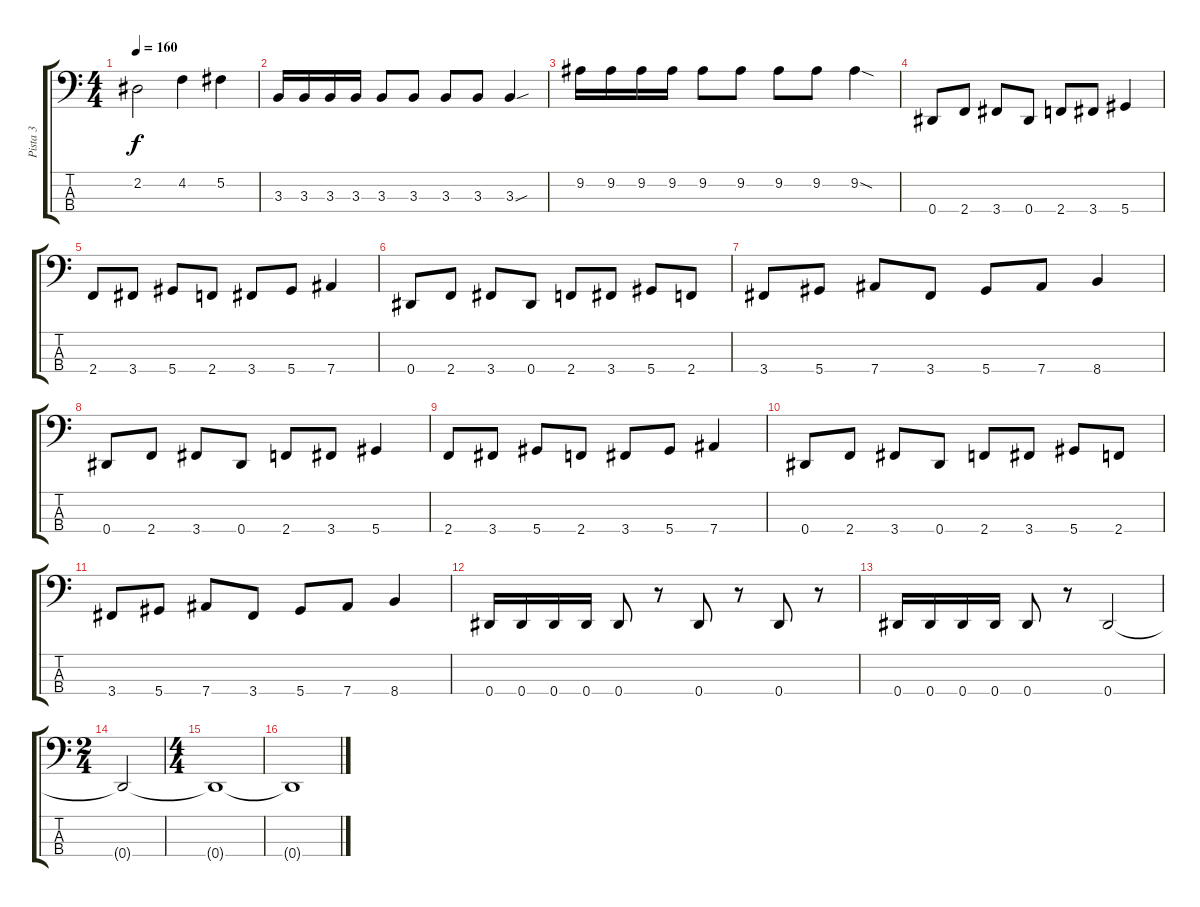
\track ("Pista 3" "Pista 3") {instrument electricbasspick}
\staff {score tabs}
\tuning (Gb2 Db2 Ab1 Eb1) {hide}
\ts (4 4)
\tempo 160
\clef f4
\ks c
2.2.2{dy f} 4.2.4 5.2.4 |
3.3.16 3.3.16 3.3.16 3.3.16 3.3.8 3.3.8 3.3.8 3.3.8 3.3{sou}.4 |
9.2.16 9.2.16 9.2.16 9.2.16 9.2.8 9.2.8 9.2.8 9.2.8 9.2{sod}.4 |
0.4.8 2.4.8 3.4.8 0.4.8 2.4.8 3.4.8 5.4.4 |
2.4.8 3.4.8 5.4.8 2.4.8 3.4.8 5.4.8 7.4.4 |
0.4.8 2.4.8 3.4.8 0.4.8 2.4.8 3.4.8 5.4.8 2.4.8 |
3.4.8 5.4.8 7.4.8 3.4.8 5.4.8 7.4.8 8.4.4 |
0.4.8 2.4.8 3.4.8 0.4.8 2.4.8 3.4.8 5.4.4 |
2.4.8 3.4.8 5.4.8 2.4.8 3.4.8 5.4.8 7.4.4 |
0.4.8 2.4.8 3.4.8 0.4.8 2.4.8 3.4.8 5.4.8 2.4.8 |
3.4.8 5.4.8 7.4.8 3.4.8 5.4.8 7.4.8 8.4.4 |
0.4.16 0.4.16 0.4.16 0.4.16 0.4.8 r.8 0.4.8 r.8 0.4.8 r.8 |
0.4.16 0.4.16 0.4.16 0.4.16 0.4.8 r.8 0.4.2 |
\ts (2 4)
0.4{t}.2 |
\ts (4 4)
0.4{t}.1 |
0.4{t}.1
